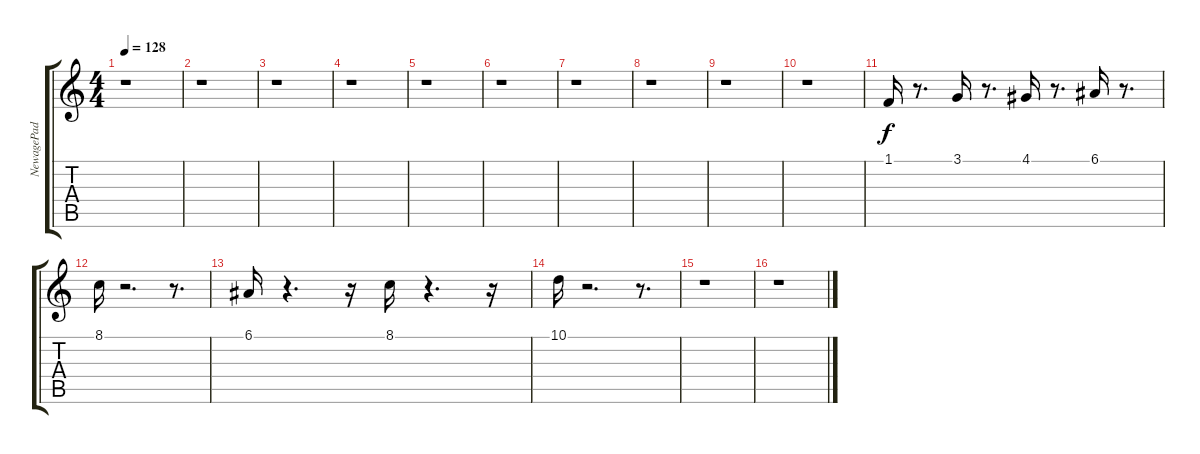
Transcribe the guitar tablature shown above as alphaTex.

\track ("NewagePad" "NewagePad") {instrument pad1newage}
\staff {score tabs}
\tuning (E4 B3 G3 D3 A2 E2) {hide}
\ts (4 4)
\tempo 128
\clef g2
\ks c
r.1{dy f} |
r.1 |
r.1 |
r.1 |
r.1 |
r.1 |
r.1 |
r.1 |
r.1 |
r.1 |
1.1.16{volume 15 balance 8 instrument pad1newage} r.8{d} 3.1.16 r.8{d} 4.1.16 r.8{d} 6.1.16 r.8{d} |
8.1.16 r.2{d} r.8{d} |
6.1.16 r.4{d} r.16 8.1.16 r.4{d} r.16 |
10.1.16 r.2{d} r.8{d} |
r.1 |
r.1
